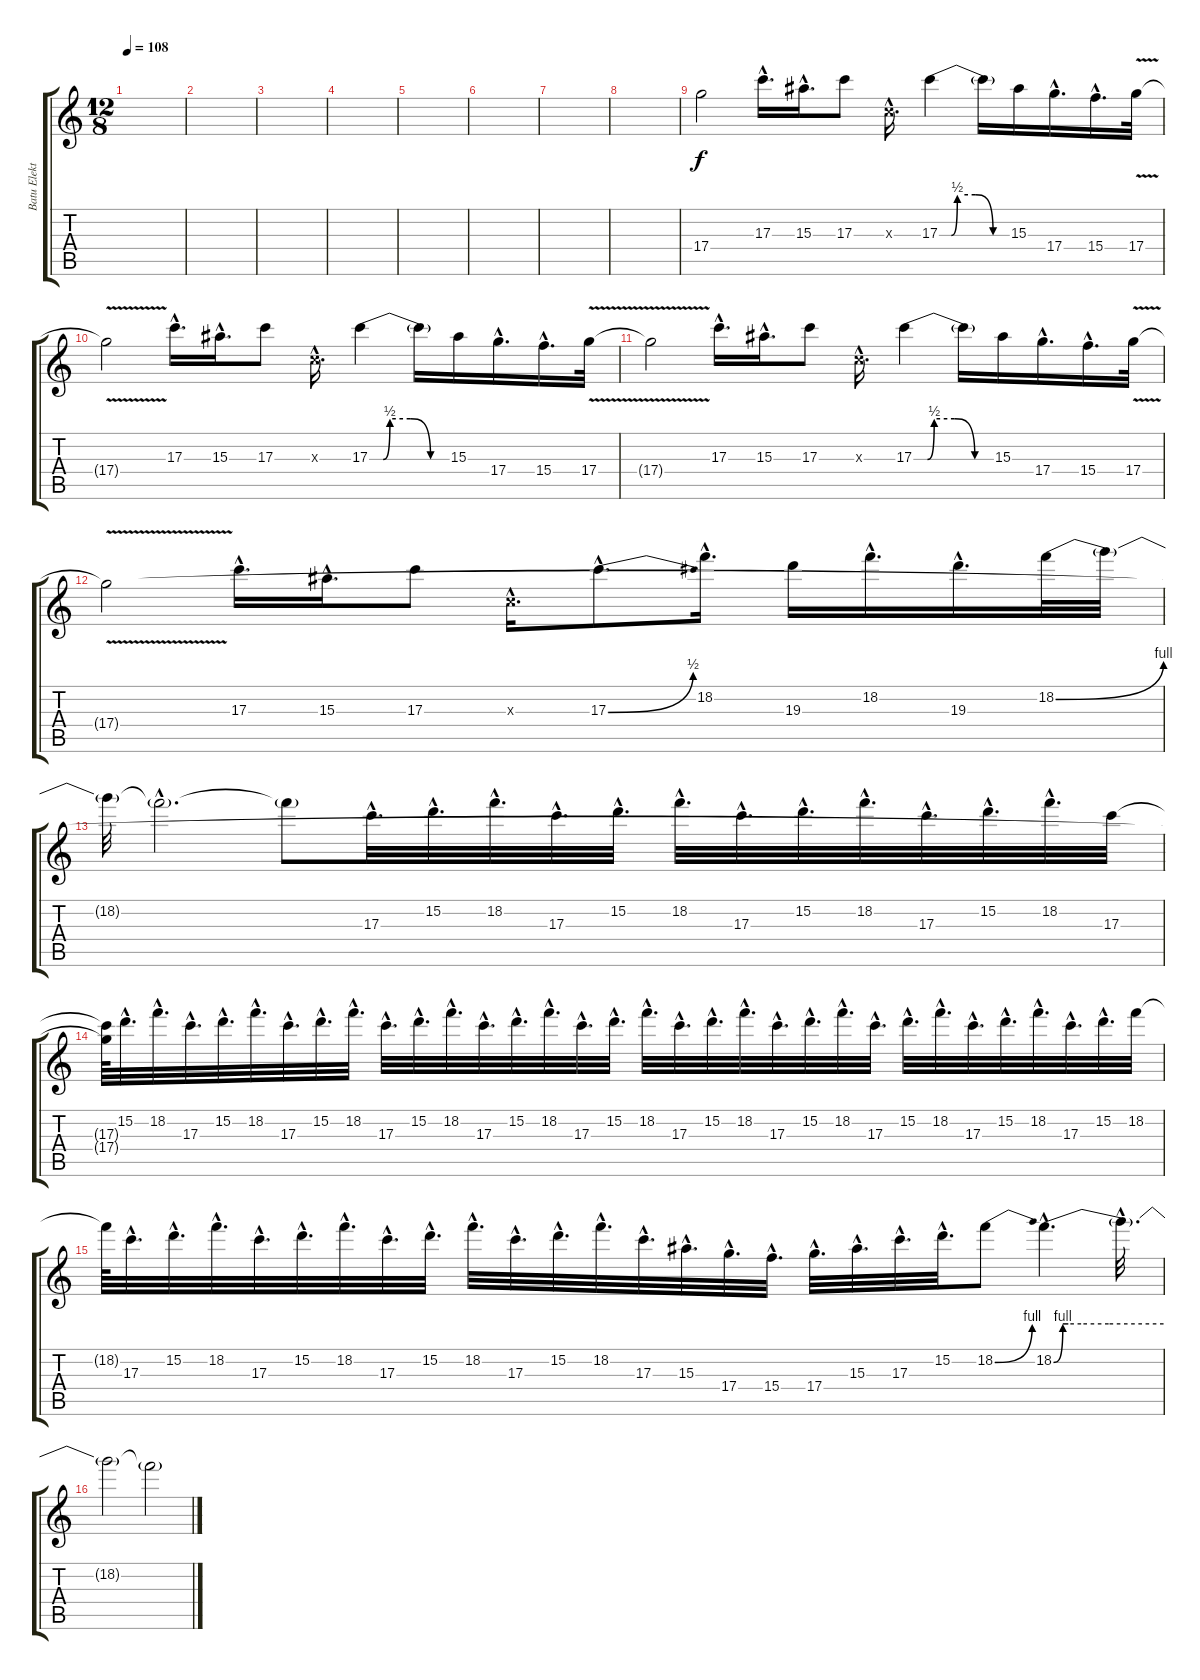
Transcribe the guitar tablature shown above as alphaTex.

\track ("Batu Elektro" "Batu Elekt") {instrument overdrivenguitar}
\staff {score tabs}
\tuning (E4 B3 G3 D3 A2 E2) {hide}
\ts (12 8)
\tempo 108
\clef g2
\ks c
|
|
|
|
|
|
|
|
17.4.2 17.3{hac}.16{d} 15.3{hac}.16{d} 17.3.8 5.3{hac x}.16{d} 17.3{be (custom 0 0 10 0 15 2 30 2 45 0 60 0)}.4 17.3{t}.16 15.3.16 17.4{hac}.16{d} 15.4{hac}.16{d} 17.4{v}.32 |
17.4{t}.2 17.3{hac}.16{d} 15.3{hac}.16{d} 17.3.8 5.3{hac x}.16{d} 17.3{be (custom 0 0 10 0 15 2 30 2 45 0 60 0)}.4 17.3{t}.16 15.3.16 17.4{hac}.16{d} 15.4{hac}.16{d} 17.4{v}.32 |
17.4{t}.2 17.3{hac}.16{d} 15.3{hac}.16{d} 17.3.8 5.3{hac x}.16{d} 17.3{be (custom 0 0 10 0 15 2 30 2 45 0 60 0)}.4 17.3{t}.16 15.3.16 17.4{hac}.16{d} 15.4{hac}.16{d} 17.4{v}.32 |
17.4{t}.2 17.3{hac}.16{d} 15.3{hac}.16{d} 17.3.8 5.3{hac x}.16{d} 17.3{be (bend 0 0 60 2) hac}.8{d} 18.2{hac}.16{d} 19.3.16 18.2{hac}.16{d} 19.3{hac}.16{d} 18.2{be (bend 0 0 60 4)}.32 18.2{t}.32 |
18.2{t}.32 18.2{hac t}.2{d} 18.2{t}.8 17.3{hac}.32{d} 15.2{hac}.32{d} 18.2{hac}.32{d} 17.3{hac}.32{d} 15.2{hac}.32{d} 18.2{hac}.32{d} 17.3{hac}.32{d} 15.2{hac}.32{d} 18.2{hac}.32{d} 17.3{hac}.32{d} 15.2{hac}.32{d} 18.2{hac}.32{d} 17.3.32 |
(17.3{t} 17.4{t}).64 15.2{hac}.32{d} 18.2{hac}.32{d} 17.3{hac}.32{d} 15.2{hac}.32{d} 18.2{hac}.32{d} 17.3{hac}.32{d} 15.2{hac}.32{d} 18.2{hac}.32{d} 17.3{hac}.32{d} 15.2{hac}.32{d} 18.2{hac}.32{d} 17.3{hac}.32{d} 15.2{hac}.32{d} 18.2{hac}.32{d} 17.3{hac}.32{d} 15.2{hac}.32{d} 18.2{hac}.32{d} 17.3{hac}.32{d} 15.2{hac}.32{d} 18.2{hac}.32{d} 17.3{hac}.32{d} 15.2{hac}.32{d} 18.2{hac}.32{d} 17.3{hac}.32{d} 15.2{hac}.32{d} 18.2{hac}.32{d} 17.3{hac}.32{d} 15.2{hac}.32{d} 18.2{hac}.32{d} 17.3{hac}.32{d} 15.2{hac}.32{d} 18.2.32 |
18.2{t}.64 17.3{hac}.32{d} 15.2{hac}.32{d} 18.2{hac}.32{d} 17.3{hac}.32{d} 15.2{hac}.32{d} 18.2{hac}.32{d} 17.3{hac}.32{d} 15.2{hac}.32{d} 18.2{hac}.32{d} 17.3{hac}.32{d} 15.2{hac}.32{d} 18.2{hac}.32{d} 17.3{hac}.32{d} 15.3{hac}.32{d} 17.4{hac}.32{d} 15.4{hac}.32{d} 17.4{hac}.32{d} 15.3{hac}.32{d} 17.3{hac}.32{d} 15.2{hac}.32{d} 18.2{be (bend 0 0 60 4)}.8 18.2{be (custom 0 0 5 4 8 4 15 4 30 4 60 4) hac}.4{d} 18.2{hac t}.32{d} |
18.2{t}.2 18.2{t}.2
